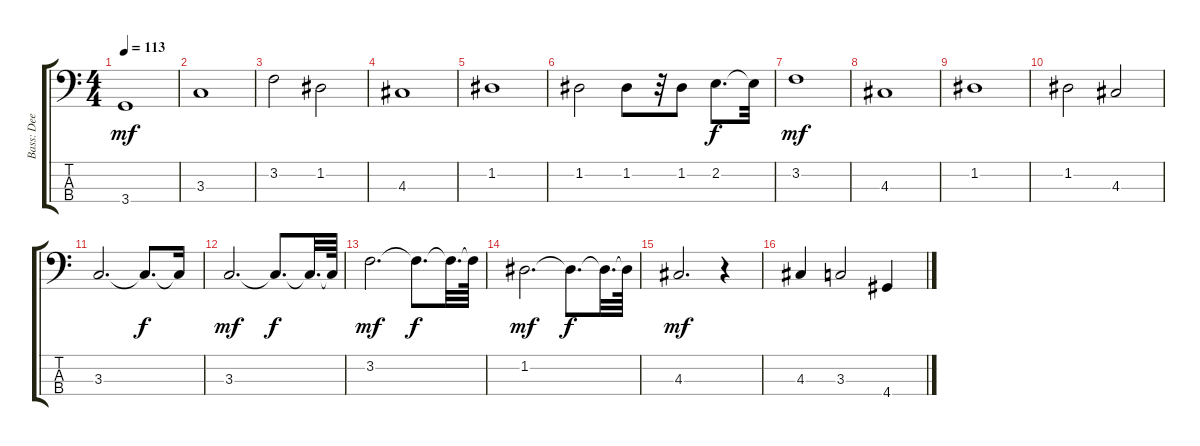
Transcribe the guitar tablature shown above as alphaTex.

\track ("Bass: Dee Murray" "Bass: Dee ") {instrument electricbassfinger}
\staff {score tabs}
\tuning (G2 D2 A1 E1) {hide}
\ts (4 4)
\tempo 113
\clef f4
\ks c
3.4.1{dy mf} |
3.3.1 |
3.2.2 1.2.2 |
4.3.1 |
1.2.1 |
1.2.2 1.2.8 r.32 1.2.8 2.2.8{d dy f} 2.2{t}.32 |
3.2.1{dy mf} |
4.3.1 |
1.2.1 |
1.2.2 4.3.2 |
3.3.2{d} 3.3{t}.8{d dy f} 3.3{t}.16 |
3.3.2{d dy mf} 3.3{t}.8{d dy f} 3.3{t}.32{d} 3.3{t}.64 |
3.2.2{d dy mf} 3.2{t}.8{d dy f} 3.2{t}.32{d} 3.2{t}.64 |
1.2.2{d dy mf} 1.2{t}.8{d dy f} 1.2{t}.32{d} 1.2{t}.64 |
4.3.2{d dy mf} r.4 |
4.3.4 3.3.2 4.4.4
